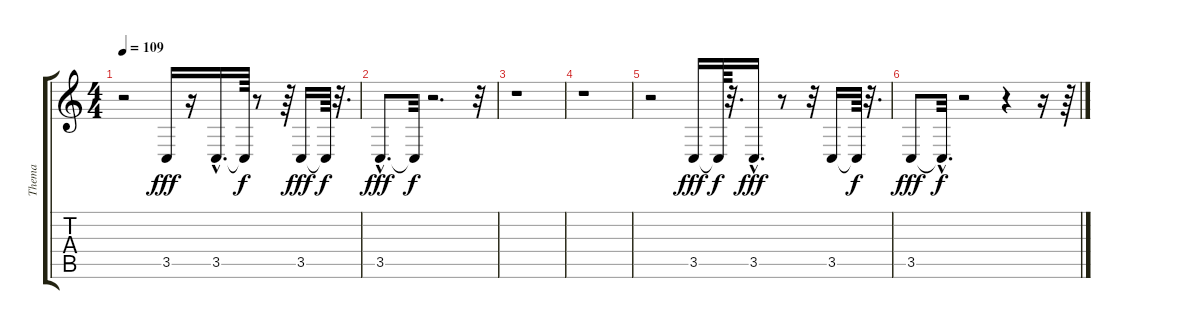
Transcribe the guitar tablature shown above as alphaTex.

\track ("Thema" "Thema") {instrument lead2sawtooth}
\staff {score tabs}
\tuning (E4 B3 G3 D3 A2 E2) {hide}
\ts (4 4)
\tempo 109
\clef g2
\ks c
r.2{dy f} 3.5.16{dy fff} r.16 3.5{hac}.16{d} 3.5{t}.64{dy f} r.8 r.64 3.5.16{dy fff} 3.5{t}.64{dy f} r.32{d} |
3.5{hac}.8{d dy fff} 3.5{t}.32{dy f} r.2{d} r.32 |
r.1 |
r.1 |
r.2 3.5.16{dy fff} 3.5{t}.64{dy f} r.32{d} 3.5{hac}.16{d dy fff} r.8 r.32 3.5.16 3.5{t}.64{dy f} r.32{d} |
3.5.8{dy fff} 3.5{hac t}.32{d dy f} r.2 r.4 r.16 r.64
